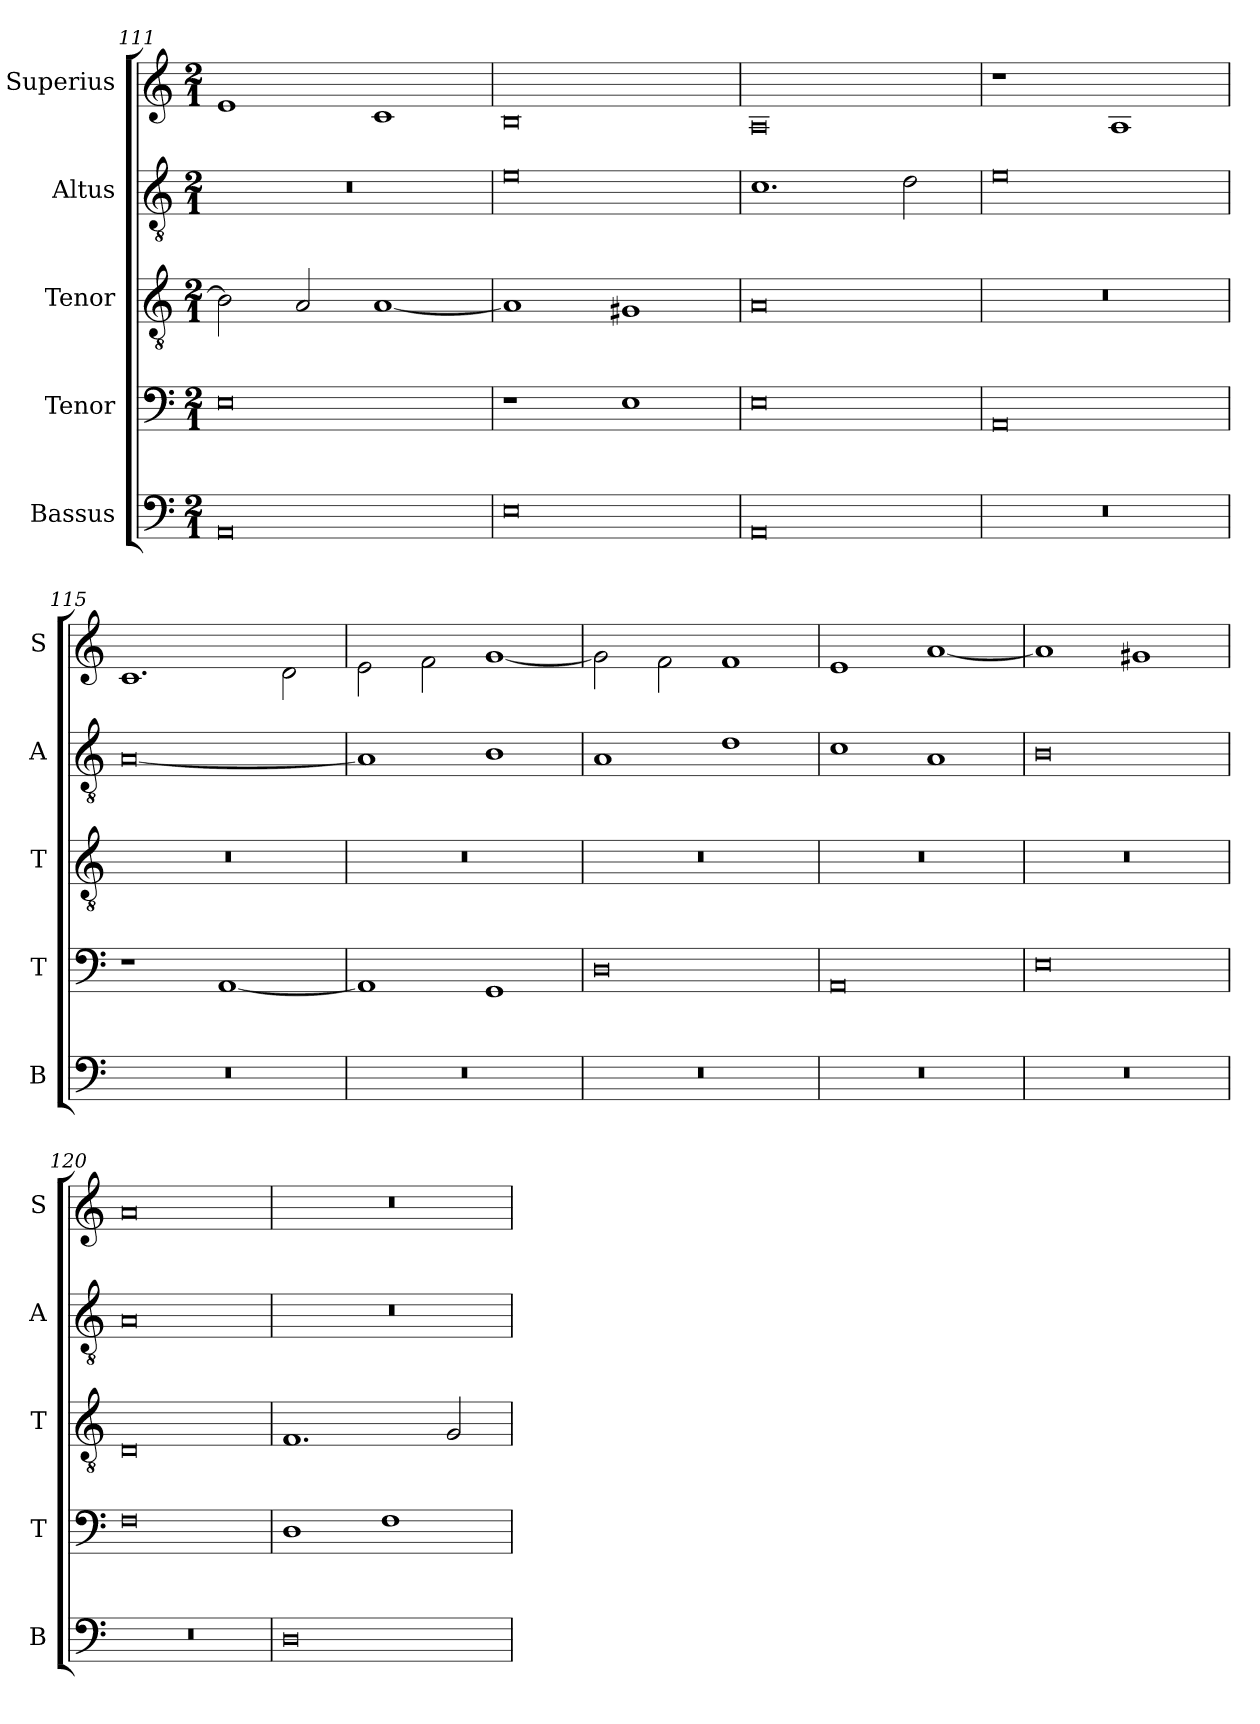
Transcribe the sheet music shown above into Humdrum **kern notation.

**kern	**kern	**kern	**kern	**kern
*part5	*part4	*part3	*part2	*part1
*staff5	*staff4	*staff3	*staff2	*staff1
*I"Bassus	*I"Tenor	*I"Tenor	*I"Altus	*I"Superius
*I'B	*I'T	*I'T	*I'A	*I'S
*clefF4	*clefF4	*clefGv2	*clefGv2	*clefG2
*k[]	*k[]	*k[]	*k[]	*k[]
*M2/1	*M2/1	*M2/1	*M2/1	*M2/1
=111	=111	=111	=111	=111
0AA	0E	2B\]	0r	1e
.	.	2A/	.	.
.	.	[1A	.	1c
=112	=112	=112	=112	=112
0E	1r	1A]	0e	0B
.	1E	1G#X	.	.
=113	=113	=113	=113	=113
0AA	0E	0A	1.c	0A
.	.	.	2d\	.
=114	=114	=114	=114	=114
0r	0AA	0r	0e	1r
.	.	.	.	1A
=115	=115	=115	=115	=115
0r	1r	0r	[0A	1.c
.	[1AA	.	.	.
.	.	.	.	2d\
=116	=116	=116	=116	=116
0r	1AA]	0r	1A]	2e\
.	.	.	.	2f\
.	1GG	.	1B	[1g
=117	=117	=117	=117	=117
0r	0D	0r	1A	2g\]
.	.	.	.	2f\
.	.	.	1d	1f
=118	=118	=118	=118	=118
0r	0AA	0r	1c	1e
.	.	.	1A	[1a
=119	=119	=119	=119	=119
0r	0E	0r	0B	1a]
.	.	.	.	1g#X
=120	=120	=120	=120	=120
0r	0F	0D	0A	0a
=121	=121	=121	=121	=121
0D	1D	1.F	0r	0r
.	1F	.	.	.
.	.	2G/	.	.
=	=	=	=	=
*-	*-	*-	*-	*-
